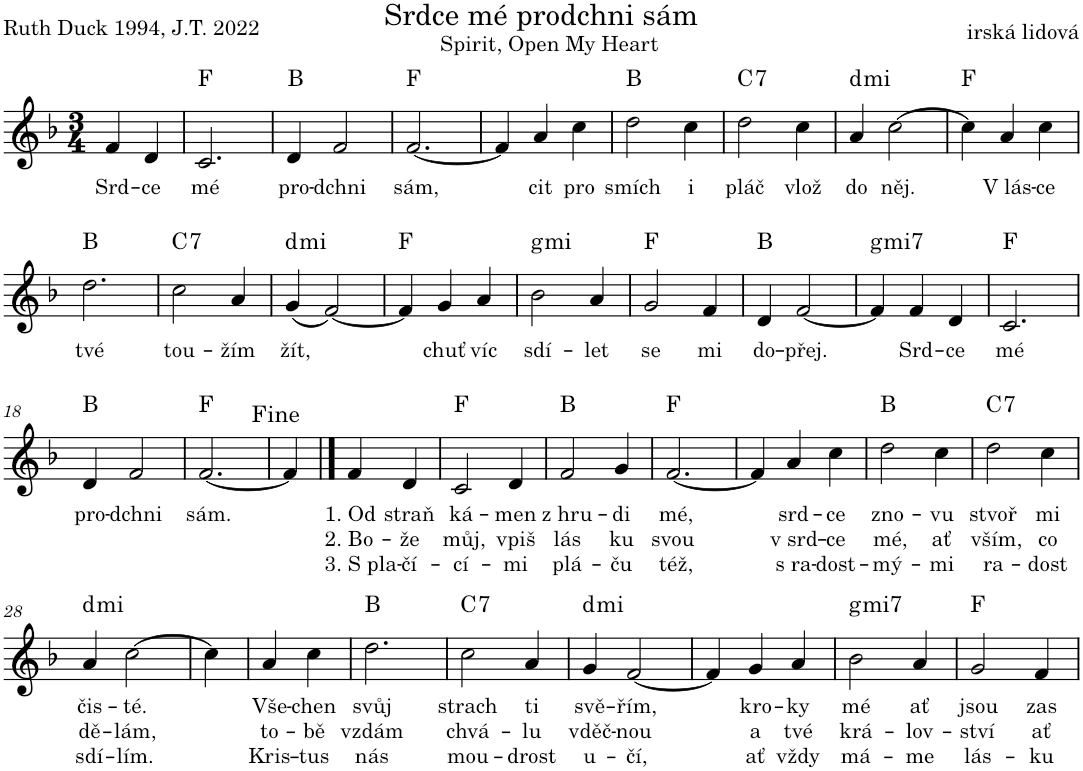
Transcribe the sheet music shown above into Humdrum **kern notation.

**kern	**text	**text	**text	**harte
*part1	*part1	*part1	*part1	*part1
*staff1	*staff1	*staff1	*staff1	*
*I"Zpěv	*	*	*	*
*clefG2	*	*	*	*
*k[b-]	*	*	*	*
*M3/4	*	*	*	*
=	=	=	=	=
!	!LO:LY:b	!	!	!
4f/	Srd-	.	.	.
!	!LO:LY:b	!	!	!
4d/	-ce	.	.	.
=1	=1	=1	=1	=1
!	!LO:LY:b	!	!	!
2.c/	mé	.	.	F:maj
=2	=2	=2	=2	=2
!	!LO:LY:b	!	!	!
4d/	pro-	.	.	Bb:maj
!	!LO:LY:b	!	!	!
2f/	-dchni	.	.	.
=3	=3	=3	=3	=3
!	!LO:LY:b	!	!	!
[2.f/	sám,	.	.	F:maj
=4	=4	=4	=4	=4
4f/]	.	.	.	.
!	!LO:LY:b	!	!	!
4a/	cit	.	.	.
!	!LO:LY:b	!	!	!
4cc\	pro	.	.	.
=5	=5	=5	=5	=5
!	!LO:LY:b	!	!	!
2dd\	smích	.	.	Bb:maj
!	!LO:LY:b	!	!	!
4cc\	i	.	.	.
=6	=6	=6	=6	=6
!	!LO:LY:b	!	!	!LO:H:kt=7
2dd\	pláč	.	.	C:7
!	!LO:LY:b	!	!	!
4cc\	vlož	.	.	.
=7	=7	=7	=7	=7
!	!LO:LY:b	!	!	!LO:H:kt=mi
4a/	do	.	.	D:min
!	!LO:LY:b	!	!	!
[2cc\	něj.	.	.	.
=8	=8	=8	=8	=8
4cc\]	.	.	.	F:maj
!	!LO:LY:b	!	!	!
4a/	V lás-	.	.	.
!	!LO:LY:b	!	!	!
4cc\	-ce	.	.	.
!!LO:LB:g=z
=9	=9	=9	=9	=9
!	!LO:LY:b	!	!	!
2.dd\	tvé	.	.	Bb:maj
=10	=10	=10	=10	=10
!	!LO:LY:b	!	!	!LO:H:kt=7
2cc\	tou-	.	.	C:7
!	!LO:LY:b	!	!	!
4a/	-žím	.	.	.
=11	=11	=11	=11	=11
!	!LO:LY:b	!	!	!LO:H:kt=mi
(4g/	žít,	.	.	D:min
[2f/)	.	.	.	.
=12	=12	=12	=12	=12
4f/]	.	.	.	F:maj
!	!LO:LY:b	!	!	!
4g/	chuť	.	.	.
!	!LO:LY:b	!	!	!
4a/	víc	.	.	.
=13	=13	=13	=13	=13
!	!LO:LY:b	!	!	!LO:H:kt=mi
2b-\	sdí-	.	.	G:min
!	!LO:LY:b	!	!	!
4a/	-let	.	.	.
=14	=14	=14	=14	=14
!	!LO:LY:b	!	!	!
2g/	se	.	.	F:maj
!	!LO:LY:b	!	!	!
4f/	mi	.	.	.
=15	=15	=15	=15	=15
!	!LO:LY:b	!	!	!
4d/	do-	.	.	Bb:maj
!	!LO:LY:b	!	!	!
[2f/	-přej.	.	.	.
=16	=16	=16	=16	=16
!	!	!	!	!LO:H:kt=mi7
4f/]	.	.	.	G:min7
!	!LO:LY:b	!	!	!
4f/	Srd-	.	.	.
!	!LO:LY:b	!	!	!
4d/	-ce	.	.	.
=17	=17	=17	=17	=17
!	!LO:LY:b	!	!	!
2.c/	mé	.	.	F:maj
!!LO:LB:g=z
=18	=18	=18	=18	=18
!	!LO:LY:b	!	!	!
4d/	pro-	.	.	Bb:maj
!	!LO:LY:b	!	!	!
2f/	-dchni	.	.	.
=19	=19	=19	=19	=19
!	!LO:LY:b	!	!	!
[2.f/	sám.	.	.	F:maj
=20	=20	=20	=20	=20
4f/]	.	.	.	.
==21	==21	==21	==21	==21
!	!LO:LY:b	!LO:LY:b	!LO:LY:b	!
4f/	1. Od	2. Bo-	3. S pla-	.
!	!LO:LY:b	!LO:LY:b	!LO:LY:b	!
4d/	straň	-že	-čí-	.
=22	=22	=22	=22	=22
!	!LO:LY:b	!LO:LY:b	!LO:LY:b	!
2c/	ká-	můj,	-cí-	F:maj
!	!LO:LY:b	!LO:LY:b	!LO:LY:b	!
4d/	-men	vpiš	-mi	.
=23	=23	=23	=23	=23
!	!LO:LY:b	!LO:LY:b	!LO:LY:b	!
2f/	z hru-	lás	plá-	Bb:maj
!	!LO:LY:b	!LO:LY:b	!LO:LY:b	!
4g/	-di	ku	-ču	.
=24	=24	=24	=24	=24
!	!LO:LY:b	!LO:LY:b	!LO:LY:b	!
[2.f/	mé,	svou	též,	F:maj
=25	=25	=25	=25	=25
4f/]	.	.	.	.
!	!LO:LY:b	!LO:LY:b	!LO:LY:b	!
4a/	srd-	v srd-	s ra-	.
!	!LO:LY:b	!LO:LY:b	!LO:LY:b	!
4cc\	-ce	-ce	-dost-	.
=26	=26	=26	=26	=26
!	!LO:LY:b	!LO:LY:b	!LO:LY:b	!
2dd\	zno-	mé,	-mý-	Bb:maj
!	!LO:LY:b	!LO:LY:b	!LO:LY:b	!
4cc\	-vu	ať	-mi	.
=27	=27	=27	=27	=27
!	!LO:LY:b	!LO:LY:b	!LO:LY:b	!LO:H:kt=7
2dd\	stvoř	vším,	ra-	C:7
!	!LO:LY:b	!LO:LY:b	!LO:LY:b	!
4cc\	mi	co	-dost	.
!!LO:LB:g=z
=28	=28	=28	=28	=28
!	!LO:LY:b	!LO:LY:b	!LO:LY:b	!LO:H:kt=mi
4a/	čis-	dě-	sdí-	D:min
!	!LO:LY:b	!LO:LY:b	!LO:LY:b	!
[2cc\	-té.	-lám,	-lím.	.
=29	=29	=29	=29	=29
4cc\]	.	.	.	.
=30	=30	=30	=30	=30
!	!LO:LY:b	!LO:LY:b	!LO:LY:b	!
4a/	Vše-	to-	Kris-	.
!	!LO:LY:b	!LO:LY:b	!LO:LY:b	!
4cc\	-chen	-bě	-tus	.
=31	=31	=31	=31	=31
!	!LO:LY:b	!LO:LY:b	!LO:LY:b	!
2.dd\	svůj	vzdám	nás	Bb:maj
=32	=32	=32	=32	=32
!	!LO:LY:b	!LO:LY:b	!LO:LY:b	!LO:H:kt=7
2cc\	strach	chvá-	mou-	C:7
!	!LO:LY:b	!LO:LY:b	!LO:LY:b	!
4a/	ti	-lu	-drost	.
=33	=33	=33	=33	=33
!	!LO:LY:b	!LO:LY:b	!LO:LY:b	!LO:H:kt=mi
4g/	svě-	vděč-	u-	D:min
!	!LO:LY:b	!LO:LY:b	!LO:LY:b	!
[2f/	-řím,	-nou	-čí,	.
=34	=34	=34	=34	=34
4f/]	.	.	.	.
!	!LO:LY:b	!LO:LY:b	!LO:LY:b	!
4g/	kro-	a	ať	.
!	!LO:LY:b	!LO:LY:b	!LO:LY:b	!
4a/	-ky	tvé	vždy	.
=35	=35	=35	=35	=35
!	!LO:LY:b	!LO:LY:b	!LO:LY:b	!LO:H:kt=mi7
2b-\	mé	krá-	má-	G:min7
!	!LO:LY:b	!LO:LY:b	!LO:LY:b	!
4a/	ať	-lov-	-me	.
=36	=36	=36	=36	=36
!	!LO:LY:b	!LO:LY:b	!LO:LY:b	!
2g/	jsou	-ství	lás-	F:maj
!	!LO:LY:b	!LO:LY:b	!LO:LY:b	!
4f/	zas	ať	-ku	.
=	=	=	=	=
*-	*-	*-	*-	*-
